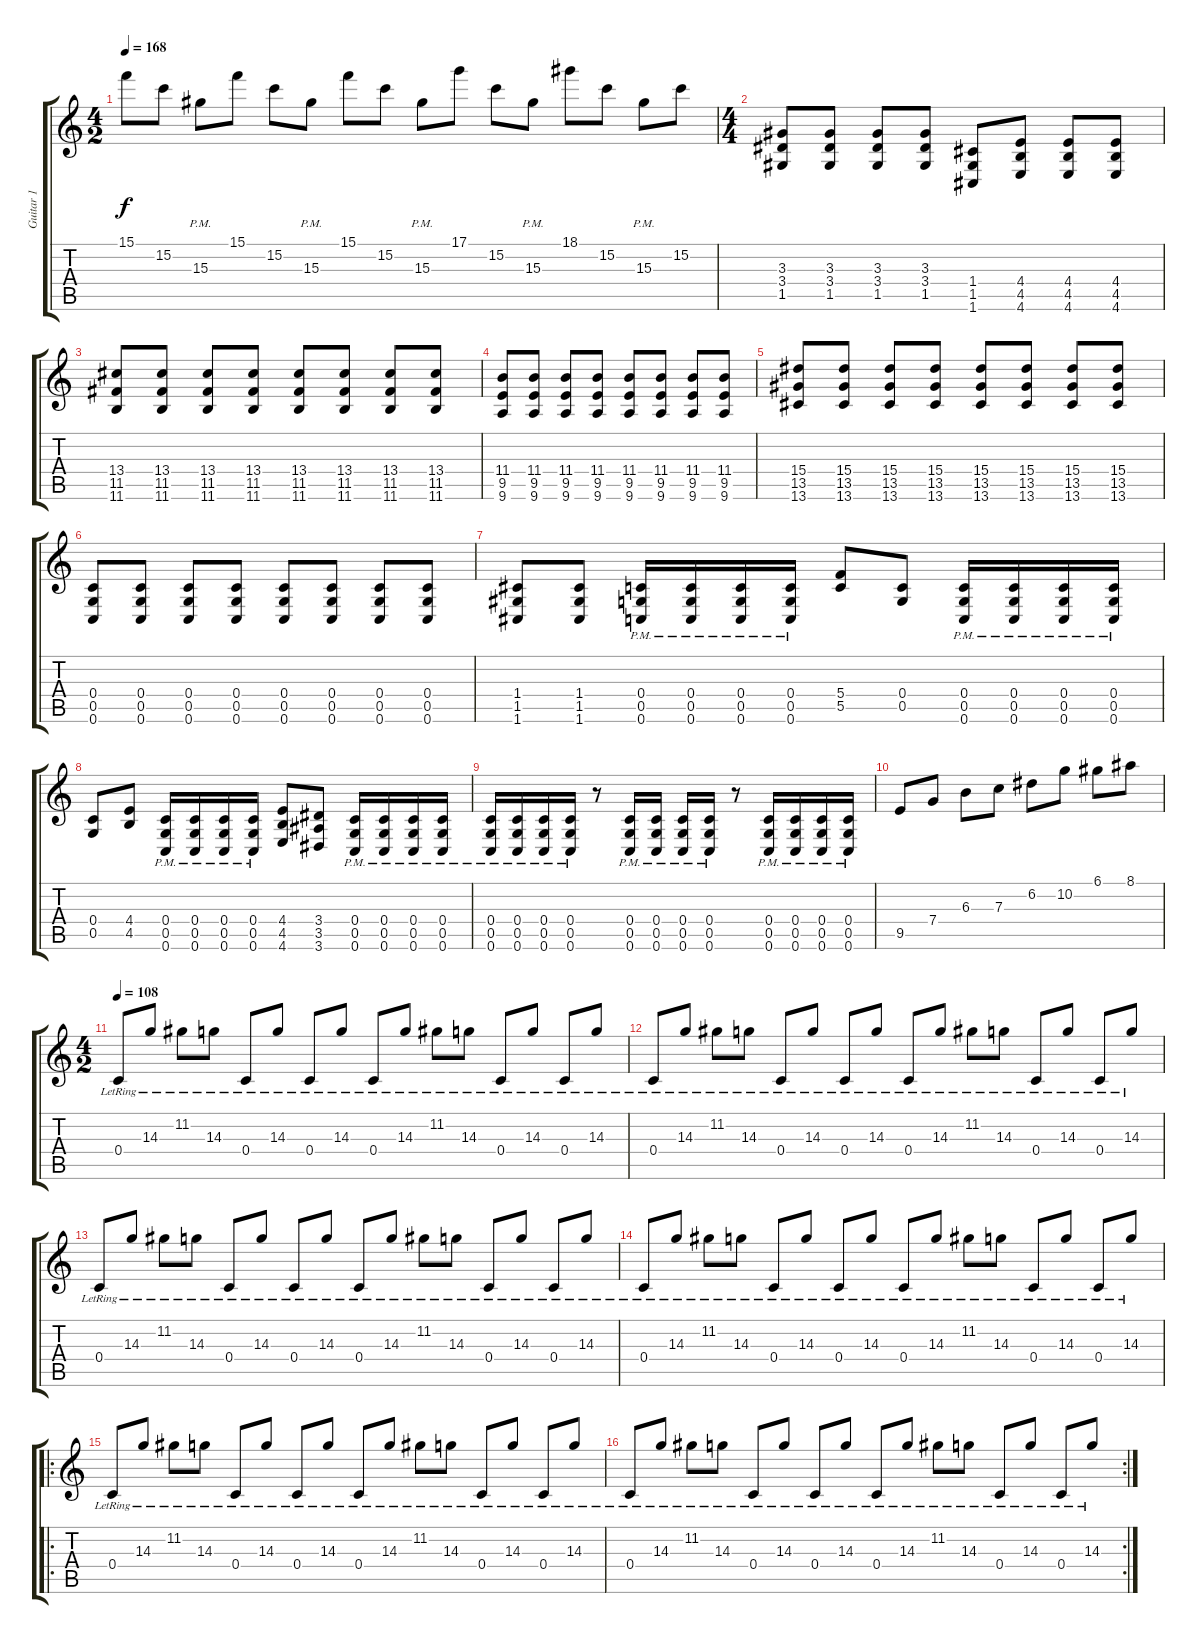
\track ("Guitar 1" "Guitar 1") {instrument distortionguitar}
\staff {score tabs}
\tuning (D4 A3 F3 C3 G2 C2) {hide}
\ts (4 2)
\tempo 168
\clef g2
\ks c
15.1.8{dy f} 15.2.8 15.3{pm}.8 15.1.8 15.2.8 15.3{pm}.8 15.1.8 15.2.8 15.3{pm}.8 17.1.8 15.2.8 15.3{pm}.8 18.1.8 15.2.8 15.3{pm}.8 15.2.8 |
\ts (4 4)
(3.3 3.4 1.5).8 (3.3 3.4 1.5).8 (3.3 3.4 1.5).8 (3.3 3.4 1.5).8 (1.4 1.5 1.6).8 (4.4 4.5 4.6).8 (4.4 4.5 4.6).8 (4.4 4.5 4.6).8 |
(13.4 11.5 11.6).8 (13.4 11.5 11.6).8 (13.4 11.5 11.6).8 (13.4 11.5 11.6).8 (13.4 11.5 11.6).8 (13.4 11.5 11.6).8 (13.4 11.5 11.6).8 (13.4 11.5 11.6).8 |
(11.4 9.5 9.6).8 (11.4 9.5 9.6).8 (11.4 9.5 9.6).8 (11.4 9.5 9.6).8 (11.4 9.5 9.6).8 (11.4 9.5 9.6).8 (11.4 9.5 9.6).8 (11.4 9.5 9.6).8 |
(15.4 13.5 13.6).8 (15.4 13.5 13.6).8 (15.4 13.5 13.6).8 (15.4 13.5 13.6).8 (15.4 13.5 13.6).8 (15.4 13.5 13.6).8 (15.4 13.5 13.6).8 (15.4 13.5 13.6).8 |
(0.4 0.5 0.6).8 (0.4 0.5 0.6).8 (0.4 0.5 0.6).8 (0.4 0.5 0.6).8 (0.4 0.5 0.6).8 (0.4 0.5 0.6).8 (0.4 0.5 0.6).8 (0.4 0.5 0.6).8 |
(1.4 1.5 1.6).8 (1.4 1.5 1.6).8 (0.4 0.5 0.6{pm}).16 (0.4 0.5 0.6{pm}).16 (0.4 0.5 0.6{pm}).16 (0.4 0.5 0.6{pm}).16 (5.4 5.5).8 (0.4 0.5).8 (0.4 0.5 0.6{pm}).16 (0.4 0.5 0.6{pm}).16 (0.4 0.5 0.6{pm}).16 (0.4 0.5 0.6{pm}).16 |
(0.4 0.5).8 (4.4 4.5).8 (0.4 0.5 0.6{pm}).16 (0.4 0.5 0.6{pm}).16 (0.4 0.5 0.6{pm}).16 (0.4 0.5 0.6{pm}).16 (4.4 4.5 4.6).8 (3.4 3.5 3.6).8 (0.4 0.5 0.6{pm}).16 (0.4 0.5 0.6{pm}).16 (0.4 0.5 0.6{pm}).16 (0.4 0.5 0.6{pm}).16 |
(0.4 0.5 0.6{pm}).16 (0.4 0.5 0.6{pm}).16 (0.4 0.5 0.6{pm}).16 (0.4 0.5 0.6{pm}).16 r.8 (0.4 0.5 0.6{pm}).16 (0.4 0.5 0.6{pm}).16 (0.4 0.5 0.6{pm}).16 (0.4 0.5 0.6{pm}).16 r.8 (0.4 0.5 0.6{pm}).16 (0.4 0.5 0.6{pm}).16 (0.4 0.5 0.6{pm}).16 (0.4 0.5 0.6{pm}).16 |
9.5.8 7.4.8 6.3.8 7.3.8 6.2.8 10.2.8 6.1.8 8.1.8 |
\ts (4 2)
\tempo 108
0.4{lr}.8{instrument overdrivenguitar} 14.3{lr}.8 11.2{lr}.8 14.3{lr}.8 0.4{lr}.8 14.3{lr}.8 0.4{lr}.8 14.3{lr}.8 0.4{lr}.8 14.3{lr}.8 11.2{lr}.8 14.3{lr}.8 0.4{lr}.8 14.3{lr}.8 0.4{lr}.8 14.3{lr}.8 |
0.4{lr}.8 14.3{lr}.8 11.2{lr}.8 14.3{lr}.8 0.4{lr}.8 14.3{lr}.8 0.4{lr}.8 14.3{lr}.8 0.4{lr}.8 14.3{lr}.8 11.2{lr}.8 14.3{lr}.8 0.4{lr}.8 14.3{lr}.8 0.4{lr}.8 14.3{lr}.8 |
0.4{lr}.8 14.3{lr}.8 11.2{lr}.8 14.3{lr}.8 0.4{lr}.8 14.3{lr}.8 0.4{lr}.8 14.3{lr}.8 0.4{lr}.8 14.3{lr}.8 11.2{lr}.8 14.3{lr}.8 0.4{lr}.8 14.3{lr}.8 0.4{lr}.8 14.3{lr}.8 |
0.4{lr}.8 14.3{lr}.8 11.2{lr}.8 14.3{lr}.8 0.4{lr}.8 14.3{lr}.8 0.4{lr}.8 14.3{lr}.8 0.4{lr}.8 14.3{lr}.8 11.2{lr}.8 14.3{lr}.8 0.4{lr}.8 14.3{lr}.8 0.4{lr}.8 14.3{lr}.8 |
\ro
0.4{lr}.8 14.3{lr}.8 11.2{lr}.8 14.3{lr}.8 0.4{lr}.8 14.3{lr}.8 0.4{lr}.8 14.3{lr}.8 0.4{lr}.8 14.3{lr}.8 11.2{lr}.8 14.3{lr}.8 0.4{lr}.8 14.3{lr}.8 0.4{lr}.8 14.3{lr}.8 |
\rc 2
0.4{lr}.8 14.3{lr}.8 11.2{lr}.8 14.3{lr}.8 0.4{lr}.8 14.3{lr}.8 0.4{lr}.8 14.3{lr}.8 0.4{lr}.8 14.3{lr}.8 11.2{lr}.8 14.3{lr}.8 0.4{lr}.8 14.3{lr}.8 0.4{lr}.8 14.3{lr}.8
